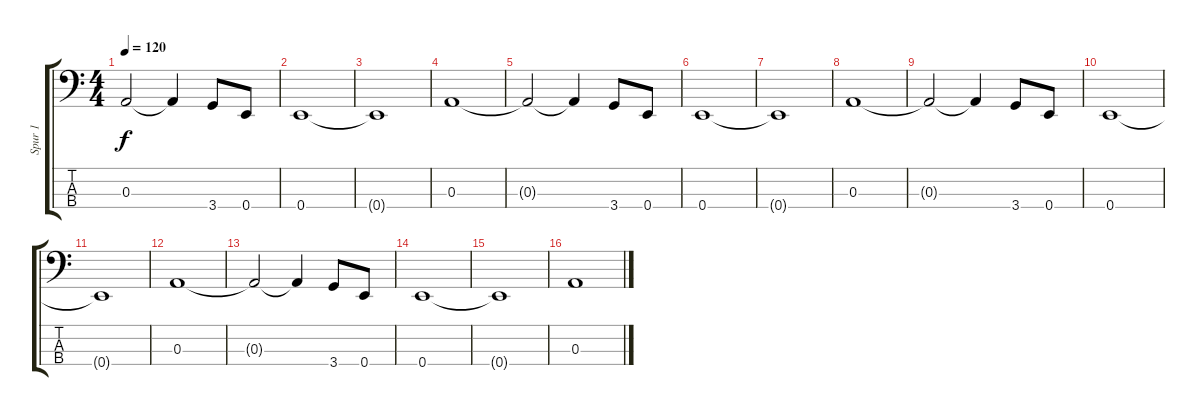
\track ("Spur 1" "Spur 1") {instrument electricbassfinger}
\staff {score tabs}
\tuning (G2 D2 A1 E1) {hide}
\ts (4 4)
\tempo 120
\clef f4
\ks c
0.3{t}.2{dy f} 0.3{t}.4 3.4.8 0.4.8 |
0.4.1 |
0.4{t}.1 |
0.3.1 |
0.3{t}.2 0.3{t}.4 3.4.8 0.4.8 |
0.4.1 |
0.4{t}.1 |
0.3.1 |
0.3{t}.2 0.3{t}.4 3.4.8 0.4.8 |
0.4.1 |
0.4{t}.1 |
0.3.1 |
0.3{t}.2 0.3{t}.4 3.4.8 0.4.8 |
0.4.1 |
0.4{t}.1 |
0.3.1
